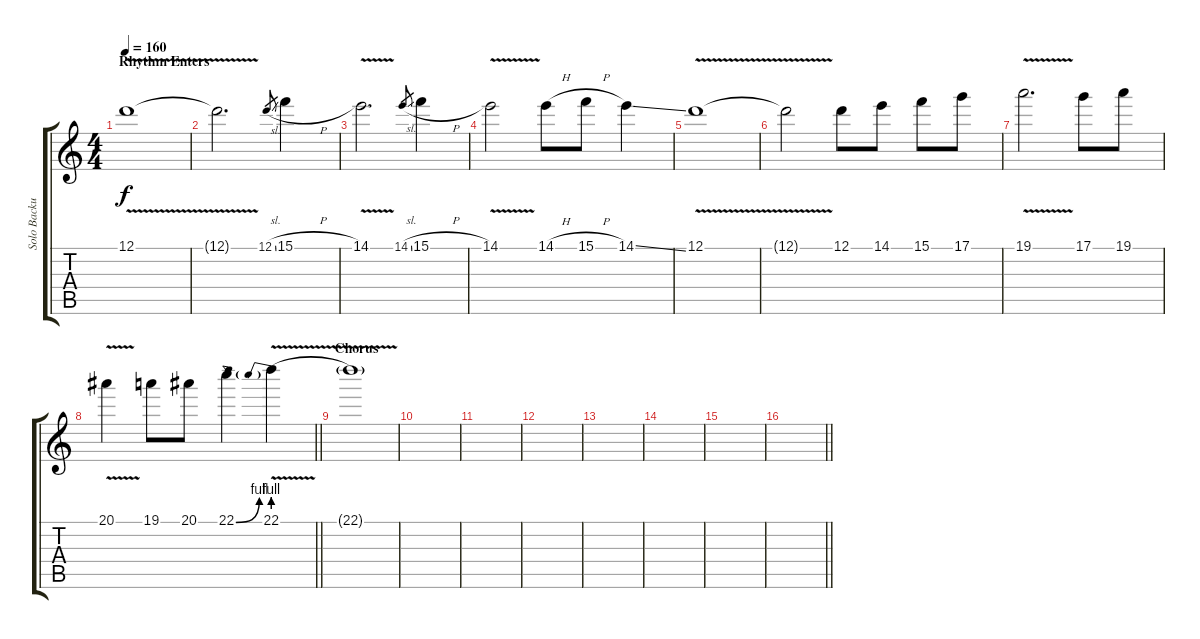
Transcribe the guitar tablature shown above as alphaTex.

\track ("Solo Backup" "Solo Backu") {instrument distortionguitar}
\staff {score tabs}
\tuning (D4 A3 F3 C3 G2 D2) {hide}
\ts (4 4)
\section ("" "Rhythm Enters")
\tempo 160
\clef g2
\ks c
12.1{v}.1{dy f} |
12.1{t}.2{d} 12.1{sl}.8{gr} 15.1{h}.4 |
14.1{v}.2{d} 14.1{sl}.8{gr} 15.1{h}.4 |
14.1{v}.2 14.1{h}.8 15.1{h}.8 14.1{ss}.4 |
12.1{v}.1 |
12.1{t}.2 12.1.8 14.1.8 15.1.8 17.1.8 |
19.1{v}.2{d} 17.1.8 19.1.8 |
\barLineRight lightlight
20.1{v}.4 19.1.8 20.1.8 22.1{be (bend 0 0 60 4)}.4 22.1{be (prebend 0 4 60 4) v}.4 |
\section ("" "Chorus")
22.1{t}.1{volume 0} |
|
|
|
|
|
|
\barLineRight lightlight
